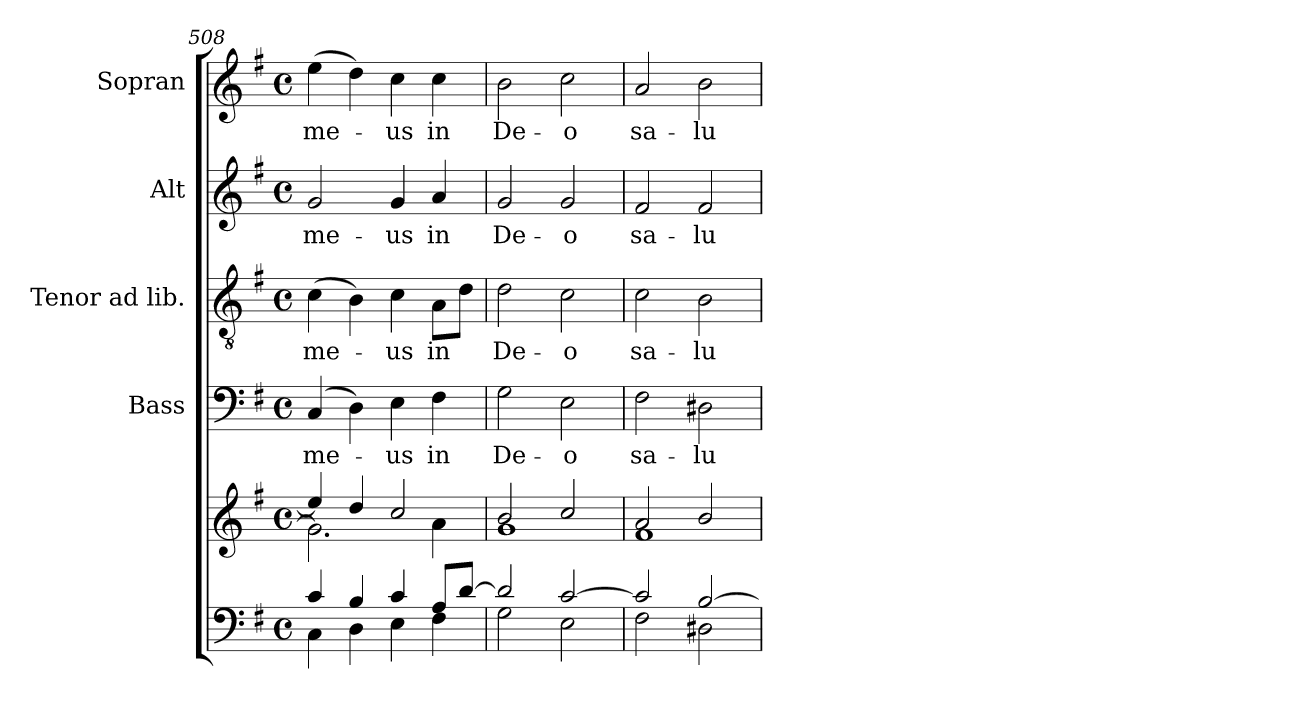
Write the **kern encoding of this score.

**kern	**kern	**kern	**text	**kern	**text	**kern	**text	**kern	**text
*part5	*part5	*part4	*part4	*part3	*part3	*part2	*part2	*part1	*part1
*staff6	*staff5	*staff4	*staff4	*staff3	*staff3	*staff2	*staff2	*staff1	*staff1
*	*	*I"Bass	*	*I"Tenor ad lib.	*	*I"Alt	*	*I"Sopran	*
*	*	*I'B.	*	*I'T.	*	*I'A.	*	*I'S.	*
*clefF4	*clefG2	*clefF4	*	*clefGv2	*	*clefG2	*	*clefG2	*
*k[f#]	*k[f#]	*k[f#]	*	*k[f#]	*	*k[f#]	*	*k[f#]	*
*G:	*G:	*G:	*	*G:	*	*G:	*	*G:	*
*M4/4	*M4/4	*M4/4	*	*M4/4	*	*M4/4	*	*M4/4	*
*met(c)	*met(c)	*met(c)	*	*met(c)	*	*met(c)	*	*met(c)	*
=508	=508	=508	=508	=508	=508	=508	=508	=508	=508
*^	*^	*	*	*	*	*	*	*	*
!	!	!	!	!	!LO:LY:b	!	!LO:LY:b	!	!LO:LY:b	!	!LO:LY:b
4c/	4C\	4ee/]	2.g\]	(4C/	me-	(>4c\	me-	2g/	me-	(>4ee\	me-
4B/	4D\	4dd/	.	4D\)	.	4B\)	.	.	.	4dd\)	.
!	!	!	!	!	!LO:LY:b	!	!LO:LY:b	!	!LO:LY:b	!	!LO:LY:b
4c/	4E\	2cc/	.	4E\	-us	4c\	-us	4g/	-us	4cc\	-us
!	!	!	!	!	!LO:LY:b	!	!LO:LY:b	!	!LO:LY:b	!	!LO:LY:b
8A/L	4F#\	.	4a\	4F#\	in	8A\L	in	4a/	in	4cc\	in
[>8d/J	.	.	.	.	.	8d\J	.	.	.	.	.
=509	=509	=509	=509	=509	=509	=509	=509	=509	=509	=509	=509
!	!	!	!	!	!LO:LY:b	!	!LO:LY:b	!	!LO:LY:b	!	!LO:LY:b
2d/]	2G\	2b/	1g	2G\	De-	2d\	De-	2g/	De-	2b\	De-
!	!	!	!	!	!LO:LY:b	!	!LO:LY:b	!	!LO:LY:b	!	!LO:LY:b
[>2c/	2E\	2cc/	.	2E\	-o	2c\	-o	2g/	-o	2cc\	-o
=510	=510	=510	=510	=510	=510	=510	=510	=510	=510	=510	=510
!	!	!	!	!	!LO:LY:b	!	!LO:LY:b	!	!LO:LY:b	!	!LO:LY:b
2c/]	2F#\	2a/	1f#	2F#\	sa-	2c\	sa-	2f#/	sa-	2a/	sa-
!	!	!	!	!	!LO:LY:b	!	!LO:LY:b	!	!LO:LY:b	!	!LO:LY:b
[>2B/	2D#X\	2b/	.	2D#X\	-lu-	2B\	-lu-	2f#/	-lu-	2b\	-lu-
*v	*v	*	*	*	*	*	*	*	*	*	*
*	*v	*v	*	*	*	*	*	*	*	*
=	=	=	=	=	=	=	=	=	=
*-	*-	*-	*-	*-	*-	*-	*-	*-	*-
